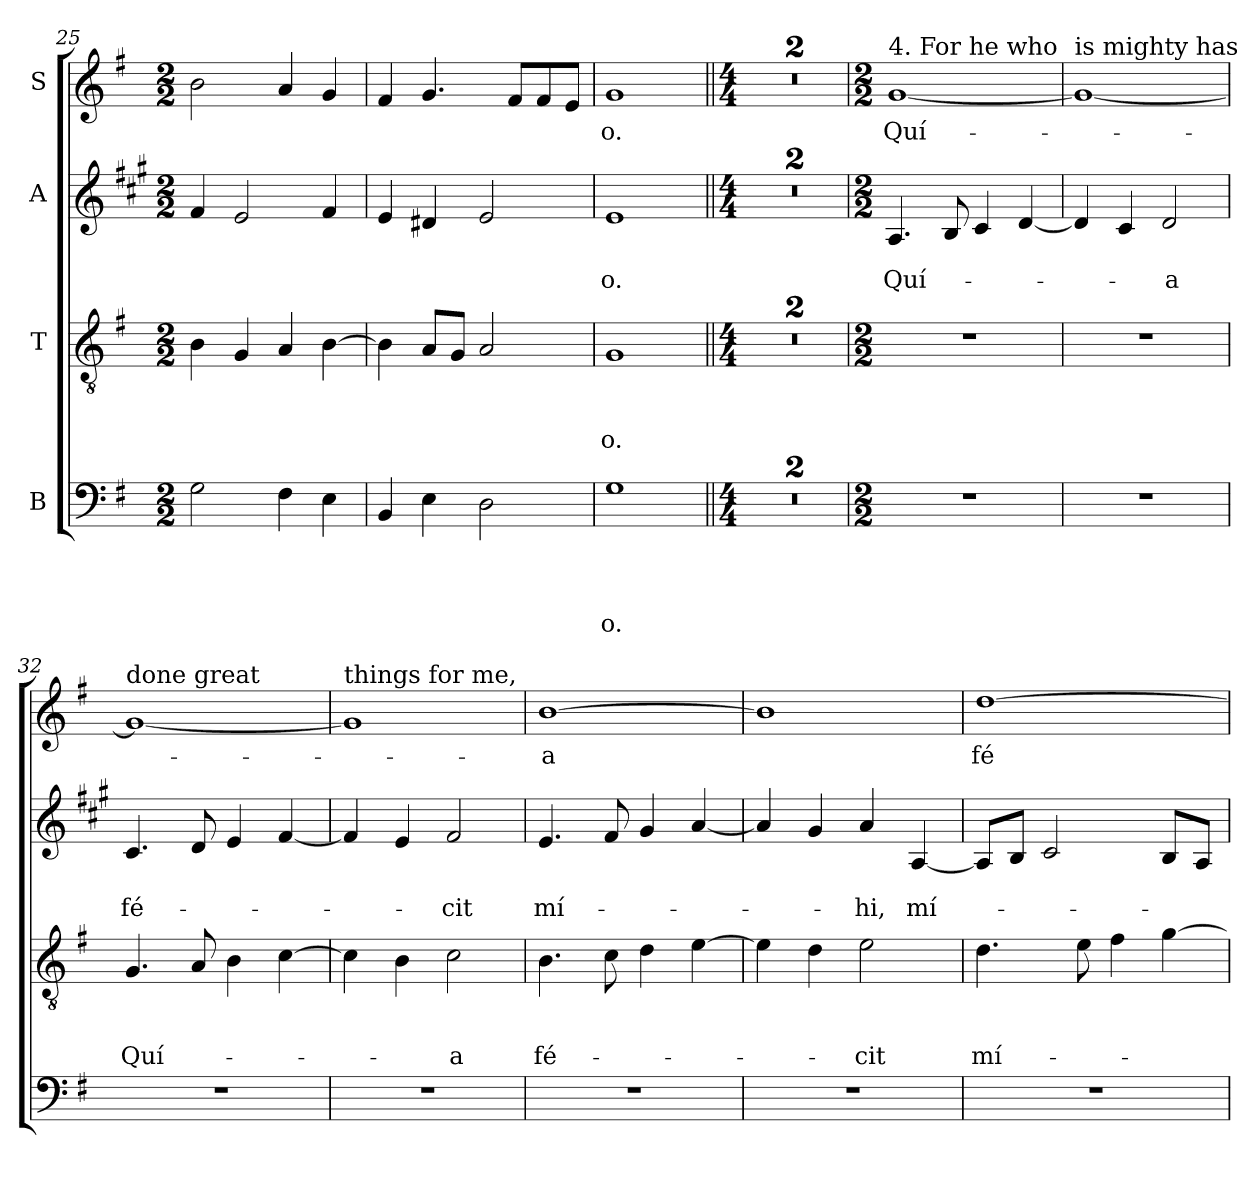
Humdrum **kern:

**kern	**text	**text	**text	**text	**kern	**text	**text	**text	**kern	**text	**text	**kern	**text
*part4	*part4	*part4	*part4	*part4	*part3	*part3	*part3	*part3	*part2	*part2	*part2	*part1	*part1
*staff4	*staff4	*staff4	*staff4	*staff4	*staff3	*staff3	*staff3	*staff3	*staff2	*staff2	*staff2	*staff1	*staff1
*I"B	*	*	*	*	*I"T	*	*	*	*I"A	*	*	*I"S	*
*clefF4	*	*	*	*	*clefGv2	*	*	*	*clefG2	*	*	*clefG2	*
*	*	*	*	*	*	*	*	*	*ITrd1c2	*	*	*	*
*k[f#]	*	*	*	*	*k[f#]	*	*	*	*k[f#]	*	*	*k[f#]	*
*G:	*	*	*	*	*G:	*	*	*	*G:	*	*	*G:	*
*M2/2	*	*	*	*	*M2/2	*	*	*	*M2/2	*	*	*M2/2	*
=25	=25	=25	=25	=25	=25	=25	=25	=25	=25	=25	=25	=25	=25
2G\	.	.	.	.	4B\	.	.	.	4e/	.	.	2b\	.
.	.	.	.	.	4G/	.	.	.	2d/	.	.	.	.
4F#\	.	.	.	.	4A/	.	.	.	.	.	.	4a/	.
4E\	.	.	.	.	[4B\	.	.	.	4e/	.	.	4g/	.
=26	=26	=26	=26	=26	=26	=26	=26	=26	=26	=26	=26	=26	=26
4BB/	.	.	.	.	4B\]	.	.	.	4d/	.	.	4f#/	.
4E\	.	.	.	.	8A/L	.	.	.	4c#/	.	.	4.g/	.
.	.	.	.	.	8G/J	.	.	.	.	.	.	.	.
2D\	.	.	.	.	2A/	.	.	.	2d/	.	.	.	.
.	.	.	.	.	.	.	.	.	.	.	.	8f#/L	.
.	.	.	.	.	.	.	.	.	.	.	.	8f#/	.
.	.	.	.	.	.	.	.	.	.	.	.	8e/J	.
=27	=27	=27	=27	=27	=27	=27	=27	=27	=27	=27	=27	=27	=27
!	!	!	!	!LO:LY:b	!	!	!	!LO:LY:b	!	!	!LO:LY:b	!	!LO:LY:b
1G	.	.	.	-o.	1G	.	.	-o.	1d	.	-o.	1g	-o.
=28||	=28||	=28||	=28||	=28||	=28||	=28||	=28||	=28||	=28||	=28||	=28||	=28||	=28||
*M4/4	*	*	*	*	*M4/4	*	*	*	*M4/4	*	*	*M4/4	*
1r	.	.	.	.	1r	.	.	.	1r	.	.	1r	.
=29	=29	=29	=29	=29	=29	=29	=29	=29	=29	=29	=29	=29	=29
1r	.	.	.	.	1r	.	.	.	1r	.	.	1r	.
!!LO:LB:g=z
=30	=30	=30	=30	=30	=30	=30	=30	=30	=30	=30	=30	=30	=30
*M2/2	*	*	*	*	*M2/2	*	*	*	*M2/2	*	*	*M2/2	*
!	!	!	!	!	!	!	!	!	!	!	!	!LO:TX:a:t=4. For he who	!
!	!	!	!	!	!	!	!	!	!	!	!LO:LY:b	!	!LO:LY:b
1r	.	.	.	.	1r	.	.	.	4.G/	.	Quí-	[1g	Quí-
.	.	.	.	.	.	.	.	.	8A/	.	.	.	.
.	.	.	.	.	.	.	.	.	4B/	.	.	.	.
.	.	.	.	.	.	.	.	.	[4c/	.	.	.	.
=31	=31	=31	=31	=31	=31	=31	=31	=31	=31	=31	=31	=31	=31
!	!	!	!	!	!	!	!	!	!	!	!	!LO:TX:a:t=is mighty has	!
1r	.	.	.	.	1r	.	.	.	4c/]	.	.	1g_	.
.	.	.	.	.	.	.	.	.	4B/	.	.	.	.
!	!	!	!	!	!	!	!	!	!	!	!LO:LY:b	!	!
.	.	.	.	.	.	.	.	.	2c/	.	-a	.	.
=32	=32	=32	=32	=32	=32	=32	=32	=32	=32	=32	=32	=32	=32
!	!	!	!	!	!	!	!	!	!	!	!	!LO:TX:a:t=done great	!
!	!	!	!	!	!	!	!	!LO:LY:b	!	!	!LO:LY:b	!	!
1r	.	.	.	.	4.G/	.	.	Quí-	4.B/	.	fé-	1g_	.
.	.	.	.	.	8A/	.	.	.	8c/	.	.	.	.
.	.	.	.	.	4B\	.	.	.	4d/	.	.	.	.
.	.	.	.	.	[4c\	.	.	.	[4e/	.	.	.	.
=33	=33	=33	=33	=33	=33	=33	=33	=33	=33	=33	=33	=33	=33
!	!	!	!	!	!	!	!	!	!	!	!	!LO:TX:a:t=things for me,	!
1r	.	.	.	.	4c\]	.	.	.	4e/]	.	.	1g]	.
.	.	.	.	.	4B\	.	.	.	4d/	.	.	.	.
!	!	!	!	!	!	!	!	!LO:LY:b	!	!	!LO:LY:b	!	!
.	.	.	.	.	2c\	.	.	-a	2e/	.	-cit	.	.
=34	=34	=34	=34	=34	=34	=34	=34	=34	=34	=34	=34	=34	=34
!	!	!	!	!	!	!	!	!LO:LY:b	!	!	!LO:LY:b	!	!LO:LY:b
1r	.	.	.	.	4.B\	.	.	fé-	4.d/	.	mí-	[1b	-a
.	.	.	.	.	8c\	.	.	.	8e/	.	.	.	.
.	.	.	.	.	4d\	.	.	.	4f#/	.	.	.	.
.	.	.	.	.	[4e\	.	.	.	[4g/	.	.	.	.
=35	=35	=35	=35	=35	=35	=35	=35	=35	=35	=35	=35	=35	=35
1r	.	.	.	.	4e\]	.	.	.	4g/]	.	.	1b]	.
.	.	.	.	.	4d\	.	.	.	4f#/	.	.	.	.
!	!	!	!	!	!	!	!	!LO:LY:b	!	!	!LO:LY:b	!	!
.	.	.	.	.	2e\	.	.	-cit	4g/	.	-hi,	.	.
!	!	!	!	!	!	!	!	!	!	!	!LO:LY:b	!	!
.	.	.	.	.	.	.	.	.	[4G/	.	mí-	.	.
!!LO:PB:g=z
=36	=36	=36	=36	=36	=36	=36	=36	=36	=36	=36	=36	=36	=36
!	!	!	!	!	!	!	!	!LO:LY:b	!	!	!	!	!LO:LY:b
1r	.	.	.	.	4.d\	.	.	mí-	8G/L]	.	.	[1dd	fé-
.	.	.	.	.	.	.	.	.	8A/J	.	.	.	.
.	.	.	.	.	.	.	.	.	2B/	.	.	.	.
.	.	.	.	.	8e\	.	.	.	.	.	.	.	.
.	.	.	.	.	4f#\	.	.	.	.	.	.	.	.
.	.	.	.	.	[4g\	.	.	.	8A/L	.	.	.	.
.	.	.	.	.	.	.	.	.	8G/J	.	.	.	.
=	=	=	=	=	=	=	=	=	=	=	=	=	=
*-	*-	*-	*-	*-	*-	*-	*-	*-	*-	*-	*-	*-	*-
